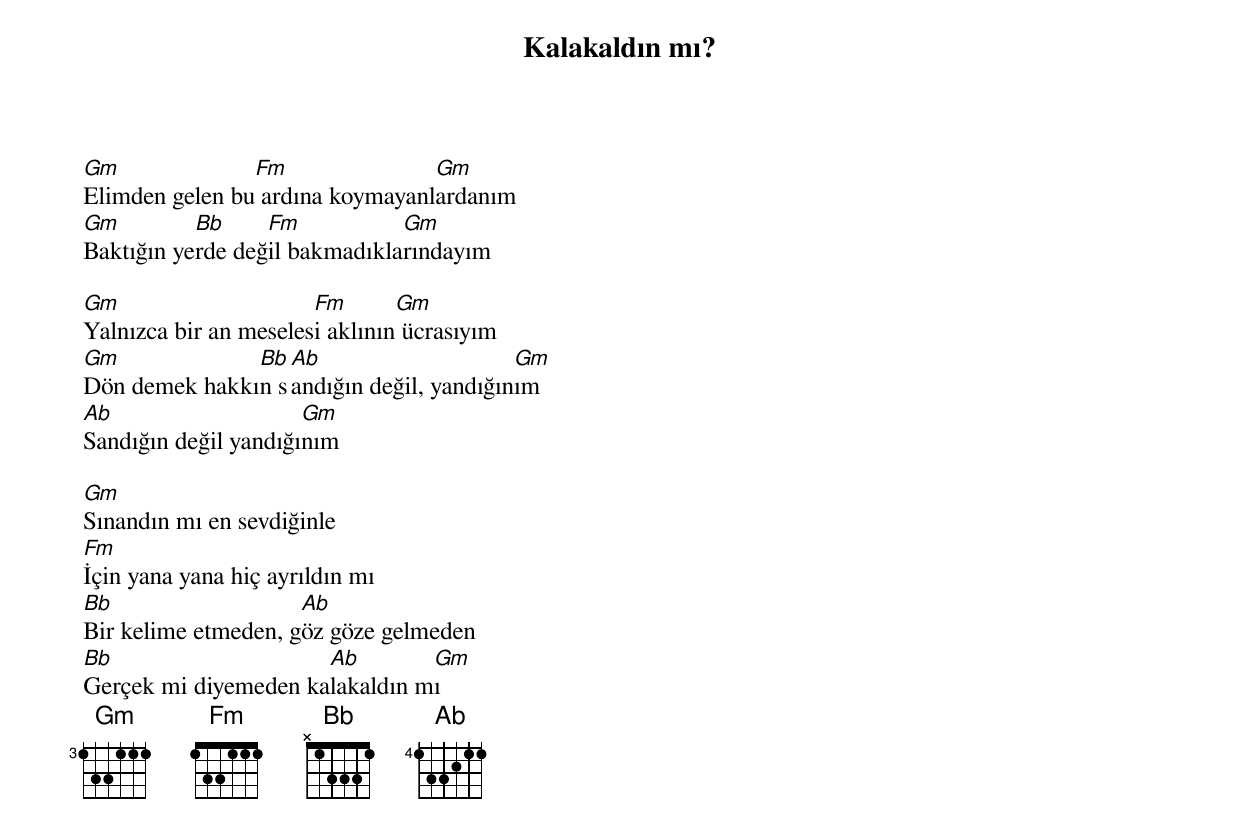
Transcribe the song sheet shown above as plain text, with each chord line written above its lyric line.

{title: Kalakaldın mı?}
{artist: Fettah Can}

Gm              Fm               Gm
Elimden gelen bu ardına koymayanlardanım
Gm         Bb     Fm           Gm
Baktığın yerde değil bakmadıklarındayım

Gm                     Fm       Gm
Yalnızca bir an meselesi aklının ücrasıyım
Gm             Bb Ab                     Gm
Dön demek hakkın sandığın değil, yandığınım
Ab                    Gm
Sandığın değil yandığınım

Gm
Sınandın mı en sevdiğinle
Fm
İçin yana yana hiç ayrıldın mı
Bb                   Ab
Bir kelime etmeden, göz göze gelmeden
Bb                    Ab        Gm
Gerçek mi diyemeden kalakaldın mı
